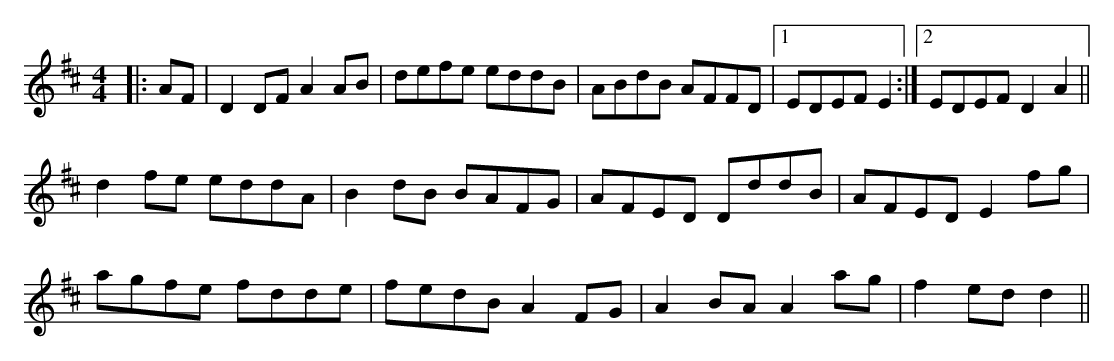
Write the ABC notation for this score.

X:1
M:4/4
K:D
|:AF|D2DF A2AB|defe eddB|ABdB AFFD|1 EDEF E2:|2 EDEF D2 A2||
d2fe eddA|B2dB BAFG|AFED DddB|AFED E2fg|
agfe fdde|fedB A2 FG|A2BA A2ag|f2ed d2||
